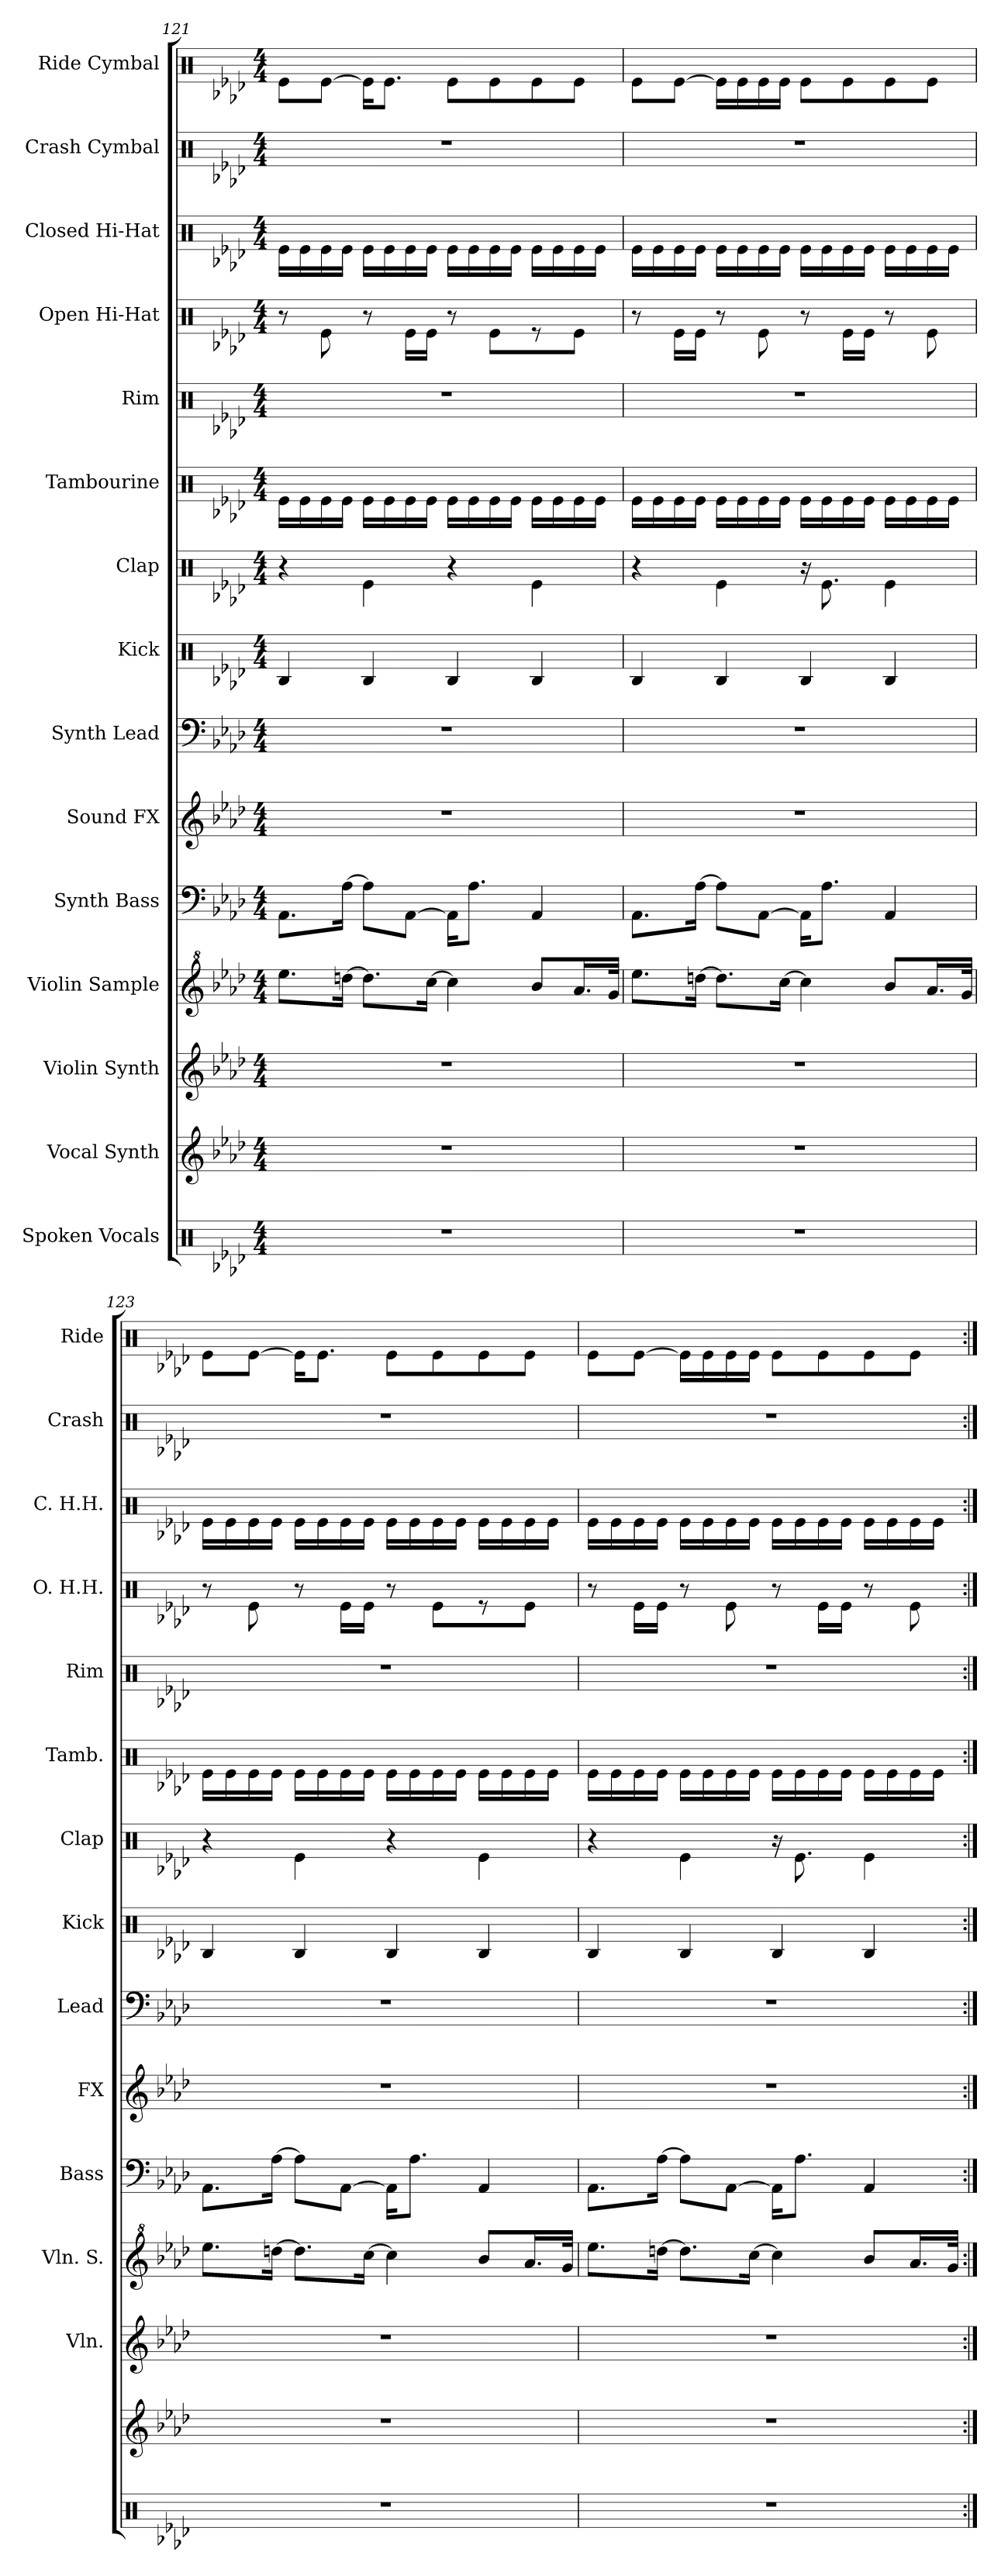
**kern	**kern	**kern	**kern	**kern	**kern	**kern	**kern	**kern	**kern	**kern	**kern	**kern	**kern	**kern
*part15	*part14	*part13	*part12	*part11	*part10	*part9	*part8	*part7	*part6	*part5	*part4	*part3	*part2	*part1
*staff15	*staff14	*staff13	*staff12	*staff11	*staff10	*staff9	*staff8	*staff7	*staff6	*staff5	*staff4	*staff3	*staff2	*staff1
*I"Spoken Vocals	*I"Vocal Synth	*I"Violin Synth	*I"Violin Sample	*I"Synth Bass	*I"Sound FX	*I"Synth Lead	*I"Kick	*I"Clap	*I"Tambourine	*I"Rim	*I"Open Hi-Hat	*I"Closed Hi-Hat	*I"Crash Cymbal	*I"Ride Cymbal
*	*	*I'Vln.	*I'Vln. S.	*I'Bass	*I'FX	*I'Lead	*I'Kick	*I'Clap	*I'Tamb.	*I'Rim	*I'O. H.H.	*I'C. H.H.	*I'Crash	*I'Ride
!!LO:PB:g=z
*clefX	*clefG2	*clefG2	*clefG^2	*clefF4	*clefG2	*clefF4	*clefX	*clefX	*clefX	*clefX	*clefX	*clefX	*clefX	*clefX
*k[b-e-a-d-]	*k[b-e-a-d-]	*k[b-e-a-d-]	*k[b-e-a-d-]	*k[b-e-a-d-]	*k[b-e-a-d-]	*k[b-e-a-d-]	*k[b-e-a-d-]	*k[b-e-a-d-]	*k[b-e-a-d-]	*k[b-e-a-d-]	*k[b-e-a-d-]	*k[b-e-a-d-]	*k[b-e-a-d-]	*k[b-e-a-d-]
*A-:	*A-:	*A-:	*A-:	*A-:	*A-:	*A-:	*A-:	*A-:	*A-:	*A-:	*A-:	*A-:	*A-:	*A-:
*M4/4	*M4/4	*M4/4	*M4/4	*M4/4	*M4/4	*M4/4	*M4/4	*M4/4	*M4/4	*M4/4	*M4/4	*M4/4	*M4/4	*M4/4
=121	=121	=121	=121	=121	=121	=121	=121	=121	=121	=121	=121	=121	=121	=121
1r	1r	1r	8.eee-\L	8.AA-\L	1r	1r	4RB/	4r	16Re\LL	1r	8r	16Re\LL	1r	8Re\L
.	.	.	.	.	.	.	.	.	16Re\	.	.	16Re\	.	.
.	.	.	.	.	.	.	.	.	16Re\	.	8Re\	16Re\	.	[8Re\J
.	.	.	[16dddn\Jk	[16A-\Jk	.	.	.	.	16Re\JJ	.	.	16Re\JJ	.	.
.	.	.	8.ddd\L]	8A-\L]	.	.	4RB/	4Re\	16Re\LL	.	8r	16Re\LL	.	16Re\KL]
.	.	.	.	.	.	.	.	.	16Re\	.	.	16Re\	.	8.Re\J
.	.	.	.	[8AA-\J	.	.	.	.	16Re\	.	16Re\LL	16Re\	.	.
.	.	.	[16ccc\Jk	.	.	.	.	.	16Re\JJ	.	16Re\JJ	16Re\JJ	.	.
.	.	.	4ccc\]	16AA-\KL]	.	.	4RB/	4r	16Re\LL	.	8r	16Re\LL	.	8Re\L
.	.	.	.	8.A-\J	.	.	.	.	16Re\	.	.	16Re\	.	.
.	.	.	.	.	.	.	.	.	16Re\	.	8Re\L	16Re\	.	8Re\
.	.	.	.	.	.	.	.	.	16Re\JJ	.	.	16Re\JJ	.	.
.	.	.	8bb-/L	4AA-/	.	.	4RB/	4Re\	16Re\LL	.	8r	16Re\LL	.	8Re\
.	.	.	.	.	.	.	.	.	16Re\	.	.	16Re\	.	.
.	.	.	16.aa-/L	.	.	.	.	.	16Re\	.	8Re\J	16Re\	.	8Re\J
.	.	.	.	.	.	.	.	.	16Re\JJ	.	.	16Re\JJ	.	.
.	.	.	32gg/JJk	.	.	.	.	.	.	.	.	.	.	.
=122	=122	=122	=122	=122	=122	=122	=122	=122	=122	=122	=122	=122	=122	=122
1r	1r	1r	8.eee-\L	8.AA-\L	1r	1r	4RB/	4r	16Re\LL	1r	8r	16Re\LL	1r	8Re\L
.	.	.	.	.	.	.	.	.	16Re\	.	.	16Re\	.	.
.	.	.	.	.	.	.	.	.	16Re\	.	16Re\LL	16Re\	.	[8Re\J
.	.	.	[16dddn\Jk	[16A-\Jk	.	.	.	.	16Re\JJ	.	16Re\JJ	16Re\JJ	.	.
.	.	.	8.ddd\L]	8A-\L]	.	.	4RB/	4Re\	16Re\LL	.	8r	16Re\LL	.	16Re\LL]
.	.	.	.	.	.	.	.	.	16Re\	.	.	16Re\	.	16Re\
.	.	.	.	[8AA-\J	.	.	.	.	16Re\	.	8Re\	16Re\	.	16Re\
.	.	.	[16ccc\Jk	.	.	.	.	.	16Re\JJ	.	.	16Re\JJ	.	16Re\JJ
.	.	.	4ccc\]	16AA-\KL]	.	.	4RB/	16r	16Re\LL	.	8r	16Re\LL	.	8Re\L
.	.	.	.	8.A-\J	.	.	.	8.Re\	16Re\	.	.	16Re\	.	.
.	.	.	.	.	.	.	.	.	16Re\	.	16Re\LL	16Re\	.	8Re\
.	.	.	.	.	.	.	.	.	16Re\JJ	.	16Re\JJ	16Re\JJ	.	.
.	.	.	8bb-/L	4AA-/	.	.	4RB/	4Re\	16Re\LL	.	8r	16Re\LL	.	8Re\
.	.	.	.	.	.	.	.	.	16Re\	.	.	16Re\	.	.
.	.	.	16.aa-/L	.	.	.	.	.	16Re\	.	8Re\	16Re\	.	8Re\J
.	.	.	.	.	.	.	.	.	16Re\JJ	.	.	16Re\JJ	.	.
.	.	.	32gg/JJk	.	.	.	.	.	.	.	.	.	.	.
=123	=123	=123	=123	=123	=123	=123	=123	=123	=123	=123	=123	=123	=123	=123
1r	1r	1r	8.eee-\L	8.AA-\L	1r	1r	4RB/	4r	16Re\LL	1r	8r	16Re\LL	1r	8Re\L
.	.	.	.	.	.	.	.	.	16Re\	.	.	16Re\	.	.
.	.	.	.	.	.	.	.	.	16Re\	.	8Re\	16Re\	.	[8Re\J
.	.	.	[16dddn\Jk	[16A-\Jk	.	.	.	.	16Re\JJ	.	.	16Re\JJ	.	.
.	.	.	8.ddd\L]	8A-\L]	.	.	4RB/	4Re\	16Re\LL	.	8r	16Re\LL	.	16Re\KL]
.	.	.	.	.	.	.	.	.	16Re\	.	.	16Re\	.	8.Re\J
.	.	.	.	[8AA-\J	.	.	.	.	16Re\	.	16Re\LL	16Re\	.	.
.	.	.	[16ccc\Jk	.	.	.	.	.	16Re\JJ	.	16Re\JJ	16Re\JJ	.	.
.	.	.	4ccc\]	16AA-\KL]	.	.	4RB/	4r	16Re\LL	.	8r	16Re\LL	.	8Re\L
.	.	.	.	8.A-\J	.	.	.	.	16Re\	.	.	16Re\	.	.
.	.	.	.	.	.	.	.	.	16Re\	.	8Re\L	16Re\	.	8Re\
.	.	.	.	.	.	.	.	.	16Re\JJ	.	.	16Re\JJ	.	.
.	.	.	8bb-/L	4AA-/	.	.	4RB/	4Re\	16Re\LL	.	8r	16Re\LL	.	8Re\
.	.	.	.	.	.	.	.	.	16Re\	.	.	16Re\	.	.
.	.	.	16.aa-/L	.	.	.	.	.	16Re\	.	8Re\J	16Re\	.	8Re\J
.	.	.	.	.	.	.	.	.	16Re\JJ	.	.	16Re\JJ	.	.
.	.	.	32gg/JJk	.	.	.	.	.	.	.	.	.	.	.
=124	=124	=124	=124	=124	=124	=124	=124	=124	=124	=124	=124	=124	=124	=124
1r	1r	1r	8.eee-\L	8.AA-\L	1r	1r	4RB/	4r	16Re\LL	1r	8r	16Re\LL	1r	8Re\L
.	.	.	.	.	.	.	.	.	16Re\	.	.	16Re\	.	.
.	.	.	.	.	.	.	.	.	16Re\	.	16Re\LL	16Re\	.	[8Re\J
.	.	.	[16dddn\Jk	[16A-\Jk	.	.	.	.	16Re\JJ	.	16Re\JJ	16Re\JJ	.	.
.	.	.	8.ddd\L]	8A-\L]	.	.	4RB/	4Re\	16Re\LL	.	8r	16Re\LL	.	16Re\LL]
.	.	.	.	.	.	.	.	.	16Re\	.	.	16Re\	.	16Re\
.	.	.	.	[8AA-\J	.	.	.	.	16Re\	.	8Re\	16Re\	.	16Re\
.	.	.	[16ccc\Jk	.	.	.	.	.	16Re\JJ	.	.	16Re\JJ	.	16Re\JJ
.	.	.	4ccc\]	16AA-\KL]	.	.	4RB/	16r	16Re\LL	.	8r	16Re\LL	.	8Re\L
.	.	.	.	8.A-\J	.	.	.	8.Re\	16Re\	.	.	16Re\	.	.
.	.	.	.	.	.	.	.	.	16Re\	.	16Re\LL	16Re\	.	8Re\
.	.	.	.	.	.	.	.	.	16Re\JJ	.	16Re\JJ	16Re\JJ	.	.
.	.	.	8bb-/L	4AA-/	.	.	4RB/	4Re\	16Re\LL	.	8r	16Re\LL	.	8Re\
.	.	.	.	.	.	.	.	.	16Re\	.	.	16Re\	.	.
.	.	.	16.aa-/L	.	.	.	.	.	16Re\	.	8Re\	16Re\	.	8Re\J
.	.	.	.	.	.	.	.	.	16Re\JJ	.	.	16Re\JJ	.	.
.	.	.	32gg/JJk	.	.	.	.	.	.	.	.	.	.	.
=:|!	=:|!	=:|!	=:|!	=:|!	=:|!	=:|!	=:|!	=:|!	=:|!	=:|!	=:|!	=:|!	=:|!	=:|!
*-	*-	*-	*-	*-	*-	*-	*-	*-	*-	*-	*-	*-	*-	*-
